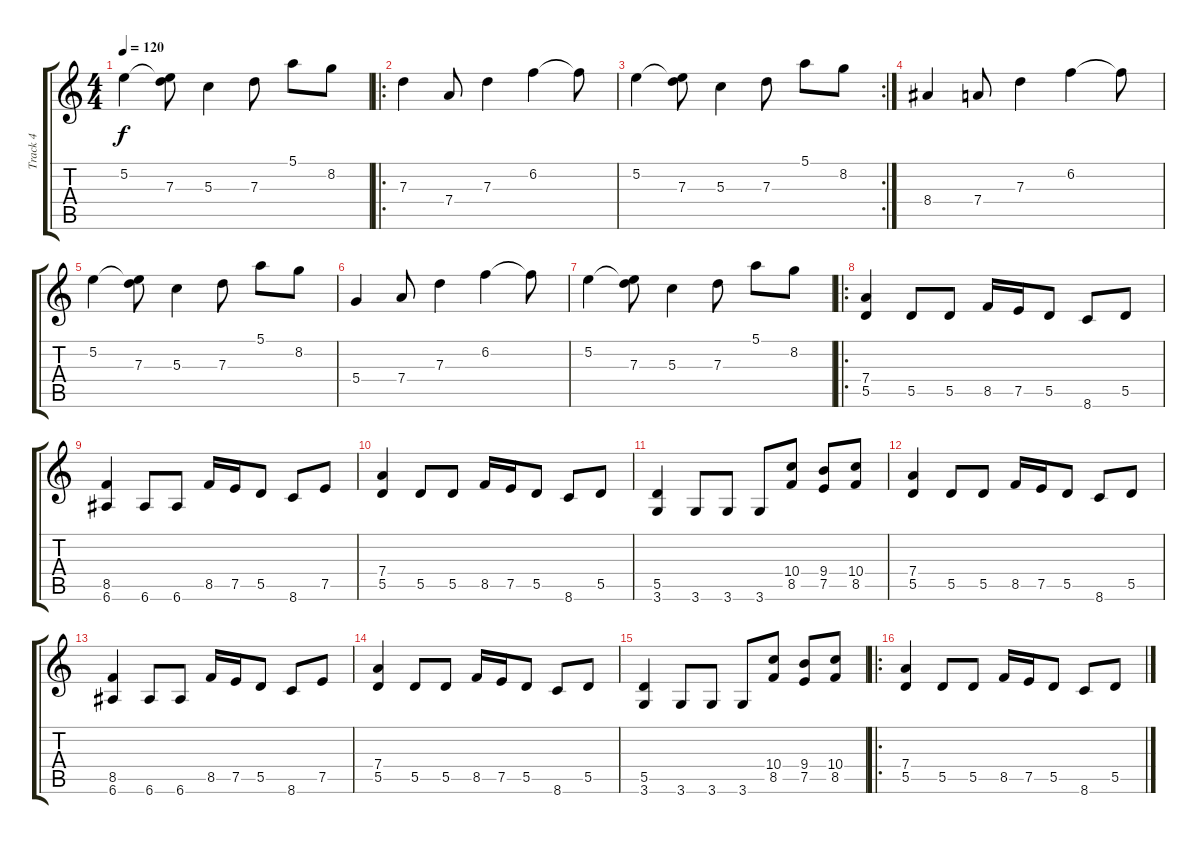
\track ("Track 4" "Track 4") {instrument distortionguitar}
\staff {score tabs}
\tuning (E4 B3 G3 D3 A2 E2) {hide}
\ts (4 4)
\tempo 120
\clef g2
\ks c
5.2.4{dy f} (5.2{t} 7.3).8 5.3.4 7.3.8 5.1.8 8.2.8 |
\ro
7.3.4 7.4.8 7.3.4 6.2.4 6.2{t}.8 |
\rc 2
5.2.4 (5.2{t} 7.3).8 5.3.4 7.3.8 5.1.8 8.2.8 |
8.4.4 7.4.8 7.3.4 6.2.4 6.2{t}.8 |
5.2.4 (5.2{t} 7.3).8 5.3.4 7.3.8 5.1.8 8.2.8 |
5.4.4 7.4.8 7.3.4 6.2.4 6.2{t}.8 |
5.2.4 (5.2{t} 7.3).8 5.3.4 7.3.8 5.1.8 8.2.8 |
\ro
(7.4 5.5).4 5.5.8 5.5.8 8.5.16 7.5.16 5.5.8 8.6.8 5.5.8 |
(8.5 6.6).4 6.6.8 6.6.8 8.5.16 7.5.16 5.5.8 8.6.8 7.5.8 |
(7.4 5.5).4 5.5.8 5.5.8 8.5.16 7.5.16 5.5.8 8.6.8 5.5.8 |
(5.5 3.6).4 3.6.8 3.6.8 3.6.8 (10.4 8.5).8 (9.4 7.5).8 (10.4 8.5).8 |
(7.4 5.5).4 5.5.8 5.5.8 8.5.16 7.5.16 5.5.8 8.6.8 5.5.8 |
(8.5 6.6).4 6.6.8 6.6.8 8.5.16 7.5.16 5.5.8 8.6.8 7.5.8 |
(7.4 5.5).4 5.5.8 5.5.8 8.5.16 7.5.16 5.5.8 8.6.8 5.5.8 |
(5.5 3.6).4 3.6.8 3.6.8 3.6.8 (10.4 8.5).8 (9.4 7.5).8 (10.4 8.5).8 |
\ro
(7.4 5.5).4 5.5.8 5.5.8 8.5.16 7.5.16 5.5.8 8.6.8 5.5.8
